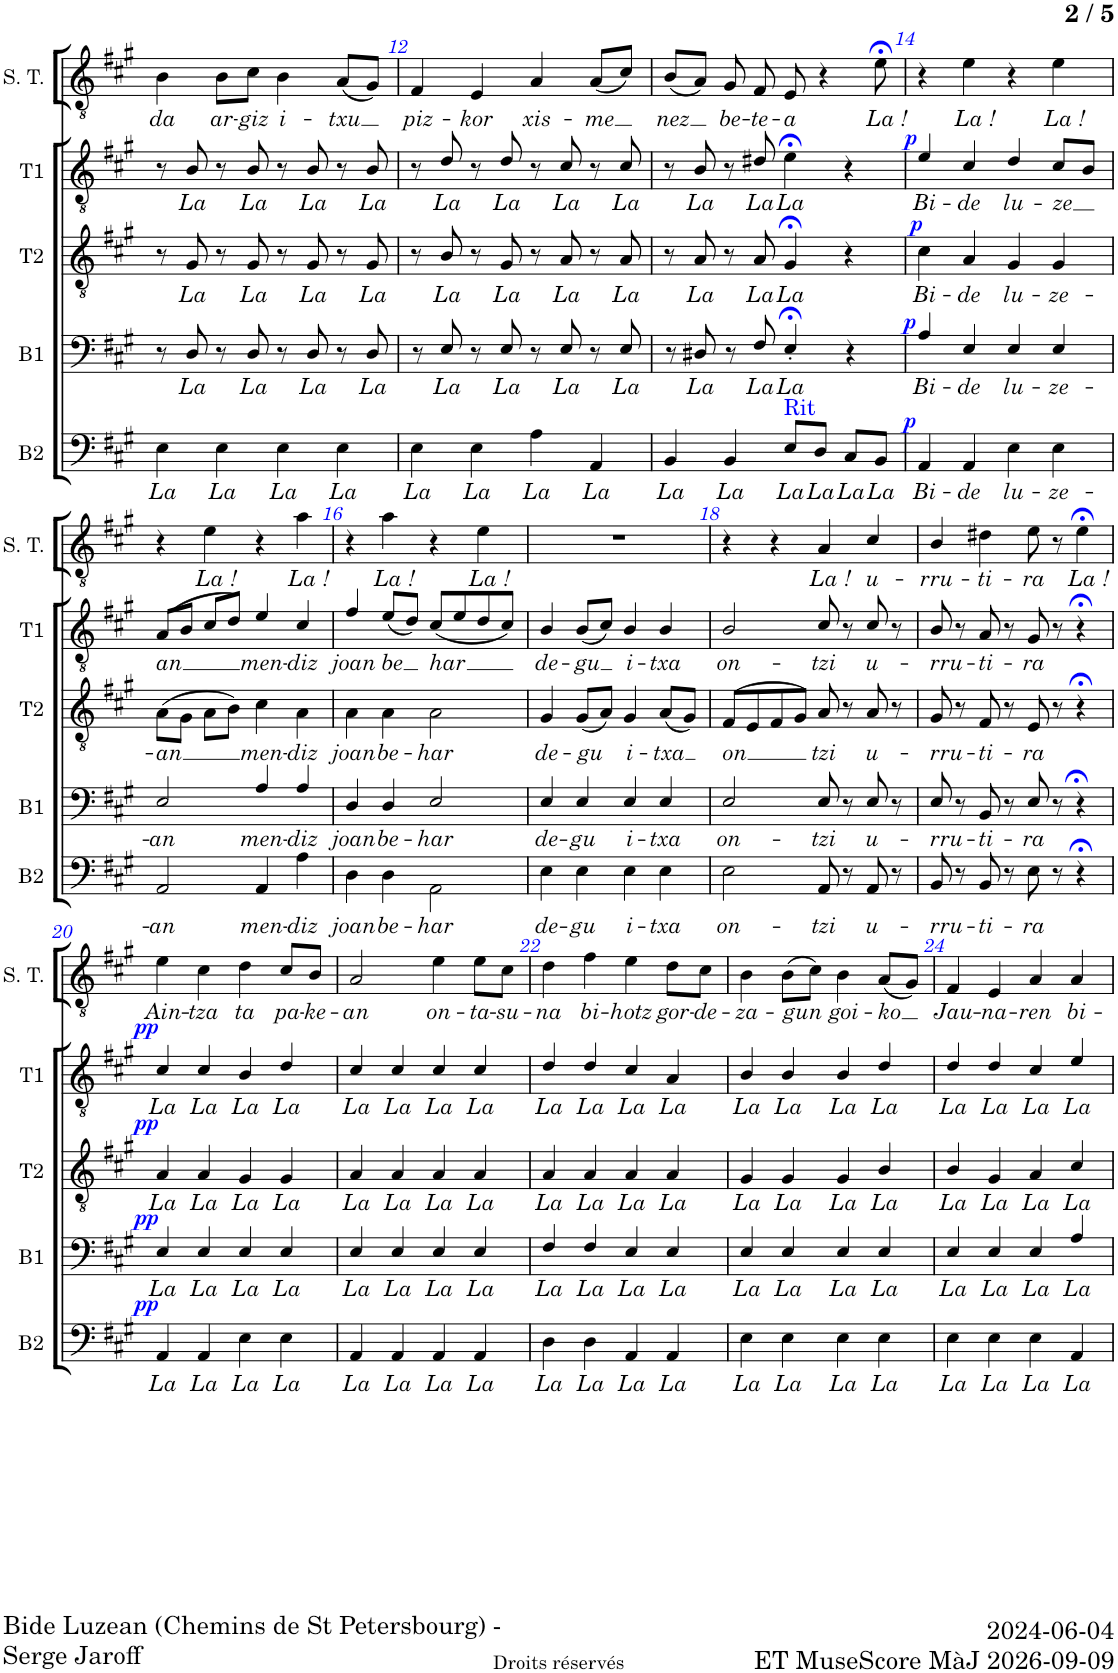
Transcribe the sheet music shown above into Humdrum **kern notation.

**kern	**text	**dynam	**kern	**text	**dynam	**kern	**text	**dynam	**kern	**text	**dynam	**kern	**text
*part5	*part5	*part5	*part4	*part4	*part4	*part3	*part3	*part3	*part2	*part2	*part2	*part1	*part1
*staff5	*staff5	*staff5	*staff4	*staff4	*staff4	*staff3	*staff3	*staff3	*staff2	*staff2	*staff2	*staff1	*staff1
*I"Basse	*	*	*I"Baryton	*	*	*I"Ténor 2	*	*	*I"Ténor 1	*	*	*I"Solo  Ténor	*
*I'B2	*	*	*I'B1	*	*	*I'T2	*	*	*I'T1	*	*	*I'S. T.	*
!!LO:PB:g=z
*clefF4	*	*	*clefF4	*	*	*clefGv2	*	*	*clefGv2	*	*	*clefGv2	*
*k[f#c#g#]	*	*	*k[f#c#g#]	*	*	*k[f#c#g#]	*	*	*k[f#c#g#]	*	*	*k[f#c#g#]	*
*M4/4	*	*	*M4/4	*	*	*M4/4	*	*	*M4/4	*	*	*M4/4	*
*met(c)	*	*	*met(c)	*	*	*met(c)	*	*	*met(c)	*	*	*met(c)	*
=11	=11	=11	=11	=11	=11	=11	=11	=11	=11	=11	=11	=11	=11
!	!LO:LY:b	!	!	!	!	!	!	!	!	!	!	!	!LO:LY:b
4E\	La	.	8r	.	.	8r	.	.	8r	.	.	4B\	da
!	!	!	!	!LO:LY:b	!	!	!LO:LY:b	!	!	!LO:LY:b	!	!	!
.	.	.	8D/	La	.	8G#/	La	.	8B/	La	.	.	.
!	!LO:LY:b	!	!	!	!	!	!	!	!	!	!	!	!LO:LY:b
4E\	La	.	8r	.	.	8r	.	.	8r	.	.	8B\L	ar-
!	!	!	!	!LO:LY:b	!	!	!LO:LY:b	!	!	!LO:LY:b	!	!	!LO:LY:b
.	.	.	8D/	La	.	8G#/	La	.	8B/	La	.	8c#\J	-giz
!	!LO:LY:b	!	!	!	!	!	!	!	!	!	!	!	!LO:LY:b
4E\	La	.	8r	.	.	8r	.	.	8r	.	.	4B\	i-
!	!	!	!	!LO:LY:b	!	!	!LO:LY:b	!	!	!LO:LY:b	!	!	!
.	.	.	8D/	La	.	8G#/	La	.	8B/	La	.	.	.
!	!LO:LY:b	!	!	!	!	!	!	!	!	!	!	!	!LO:LY:b
4E\	La	.	8r	.	.	8r	.	.	8r	.	.	(8A/L	-txu
!	!	!	!	!LO:LY:b	!	!	!LO:LY:b	!	!	!LO:LY:b	!	!	!
.	.	.	8D/	La	.	8G#/	La	.	8B/	La	.	8G#/J)	.
=12	=12	=12	=12	=12	=12	=12	=12	=12	=12	=12	=12	=12	=12
!	!LO:LY:b	!	!	!	!	!	!	!	!	!	!	!	!LO:LY:b
4E\	La	.	8r	.	.	8r	.	.	8r	.	.	4F#/	piz-
!	!	!	!	!LO:LY:b	!	!	!LO:LY:b	!	!	!LO:LY:b	!	!	!
.	.	.	8E/	La	.	8B/	La	.	8d/	La	.	.	.
!	!LO:LY:b	!	!	!	!	!	!	!	!	!	!	!	!LO:LY:b
4E\	La	.	8r	.	.	8r	.	.	8r	.	.	4E/	-kor
!	!	!	!	!LO:LY:b	!	!	!LO:LY:b	!	!	!LO:LY:b	!	!	!
.	.	.	8E/	La	.	8G#/	La	.	8d/	La	.	.	.
!	!LO:LY:b	!	!	!	!	!	!	!	!	!	!	!	!LO:LY:b
4A\	La	.	8r	.	.	8r	.	.	8r	.	.	4A/	xis-
!	!	!	!	!LO:LY:b	!	!	!LO:LY:b	!	!	!LO:LY:b	!	!	!
.	.	.	8E/	La	.	8A/	La	.	8c#/	La	.	.	.
!	!LO:LY:b	!	!	!	!	!	!	!	!	!	!	!	!LO:LY:b
4AA/	La	.	8r	.	.	8r	.	.	8r	.	.	(8A/L	-me
!	!	!	!	!LO:LY:b	!	!	!LO:LY:b	!	!	!LO:LY:b	!	!	!
.	.	.	8E/	La	.	8A/	La	.	8c#/	La	.	8c#/J)	.
=13	=13	=13	=13	=13	=13	=13	=13	=13	=13	=13	=13	=13	=13
!	!LO:LY:b	!	!	!	!	!	!	!	!	!	!	!	!LO:LY:b
4BB/	La	.	8r	.	.	8r	.	.	8r	.	.	(8B/L	nez
!	!	!	!	!LO:LY:b	!	!	!LO:LY:b	!	!	!LO:LY:b	!	!	!
.	.	.	8D#X/	La	.	8A/	La	.	8B/	La	.	8A/J)	.
!	!LO:LY:b	!	!	!	!	!	!	!	!	!	!	!	!LO:LY:b
4BB/	La	.	8r	.	.	8r	.	.	8r	.	.	8G#/	be-
!	!	!	!	!LO:LY:b	!	!	!LO:LY:b	!	!	!LO:LY:b	!	!	!LO:LY:b
.	.	.	8F#/	La	.	8A/	La	.	8d#X/	La	.	8F#/	-te-
!LO:TX:a:color=#0000FF:t=Rit	!	!	!	!	!	!	!	!	!	!	!	!	!
!	!LO:LY:b	!	!	!LO:LY:b	!	!	!LO:LY:b	!	!	!LO:LY:b	!	!	!LO:LY:b
8E/L	La	.	4E;<'/	La	.	4G#;</	La	.	4e;<\	La	.	8E/	-a
!	!LO:LY:b	!	!	!	!	!	!	!	!	!	!	!	!
8D/J	La	.	.	.	.	.	.	.	.	.	.	4r	.
!	!LO:LY:b	!	!	!	!	!	!	!	!	!	!	!	!
8C#/L	La	.	4r	.	.	4r	.	.	4r	.	.	.	.
!	!LO:LY:b	!	!	!	!	!	!	!	!	!	!	!	!LO:LY:b
8BB/J	La	.	.	.	.	.	.	.	.	.	.	8e;<\	La !
=14	=14	=14	=14	=14	=14	=14	=14	=14	=14	=14	=14	=14	=14
!	!LO:LY:b	!LO:DY:a	!	!LO:LY:b	!LO:DY:a	!	!LO:LY:b	!LO:DY:a	!	!LO:LY:b	!LO:DY:a	!	!
4AA/	Bi-	p	4A/	Bi-	p	4c#\	Bi-	p	4e/	Bi-	p	4r	.
!	!LO:LY:b	!	!	!LO:LY:b	!	!	!LO:LY:b	!	!	!LO:LY:b	!	!	!LO:LY:b
4AA/	-de	.	4E/	-de	.	4A/	-de	.	4c#/	-de	.	4e\	La !
!	!LO:LY:b	!	!	!LO:LY:b	!	!	!LO:LY:b	!	!	!LO:LY:b	!	!	!
4E\	lu-	.	4E/	lu-	.	4G#/	lu-	.	4d/	lu-	.	4r	.
!	!LO:LY:b	!	!	!LO:LY:b	!	!	!LO:LY:b	!	!	!LO:LY:b	!	!	!LO:LY:b
4E\	-ze-	.	4E/	-ze-	.	4G#/	-ze-	.	8c#/L	-ze	.	4e\	La !
.	.	.	.	.	.	.	.	.	8B/J	.	.	.	.
!!LO:LB:g=z
=15	=15	=15	=15	=15	=15	=15	=15	=15	=15	=15	=15	=15	=15
!	!LO:LY:b	!	!	!LO:LY:b	!	!	!LO:LY:b	!	!	!LO:LY:b	!	!	!
2AA/	-an	.	2E/	-an	.	(8A\L	-an	.	(>8A/L	an	.	4r	.
.	.	.	.	.	.	8G#\J	.	.	8B/J	.	.	.	.
!	!	!	!	!	!	!	!	!	!	!	!	!	!LO:LY:b
.	.	.	.	.	.	8A\L	.	.	8c#/L	.	.	4e\	La !
.	.	.	.	.	.	8B\J)	.	.	8d/J)	.	.	.	.
!	!LO:LY:b	!	!	!LO:LY:b	!	!	!LO:LY:b	!	!	!LO:LY:b	!	!	!
4AA/	men-	.	4A/	men-	.	4c#\	men-	.	4e/	men-	.	4r	.
!	!LO:LY:b	!	!	!LO:LY:b	!	!	!LO:LY:b	!	!	!LO:LY:b	!	!	!LO:LY:b
4A\	-diz	.	4A/	-diz	.	4A\	-diz	.	4c#/	-diz	.	4a\	La !
=16	=16	=16	=16	=16	=16	=16	=16	=16	=16	=16	=16	=16	=16
!	!LO:LY:b	!	!	!LO:LY:b	!	!	!LO:LY:b	!	!	!LO:LY:b	!	!	!
4D\	joan	.	4D/	joan	.	4A\	joan	.	4f#/	joan	.	4r	.
!	!LO:LY:b	!	!	!LO:LY:b	!	!	!LO:LY:b	!	!	!LO:LY:b	!	!	!LO:LY:b
4D\	be-	.	4D/	be-	.	4A\	be-	.	(8e/L	be	.	4a\	La !
.	.	.	.	.	.	.	.	.	8d/J)	.	.	.	.
!	!LO:LY:b	!	!	!LO:LY:b	!	!	!LO:LY:b	!	!	!LO:LY:b	!	!	!
2AA\	-har	.	2E/	-har	.	2A\	-har	.	(8c#/L	har	.	4r	.
.	.	.	.	.	.	.	.	.	8e/	.	.	.	.
!	!	!	!	!	!	!	!	!	!	!	!	!	!LO:LY:b
.	.	.	.	.	.	.	.	.	8d/	.	.	4e\	La !
.	.	.	.	.	.	.	.	.	8c#/J)	.	.	.	.
=17	=17	=17	=17	=17	=17	=17	=17	=17	=17	=17	=17	=17	=17
!	!LO:LY:b	!	!	!LO:LY:b	!	!	!LO:LY:b	!	!	!LO:LY:b	!	!	!
4E\	de-	.	4E/	de-	.	4G#/	de-	.	4B/	de-	.	1r	.
!	!LO:LY:b	!	!	!LO:LY:b	!	!	!LO:LY:b	!	!	!LO:LY:b	!	!	!
4E\	-gu	.	4E/	-gu	.	(8G#/L	-gu	.	(8B/L	-gu	.	.	.
.	.	.	.	.	.	8A/J)	.	.	8c#/J)	.	.	.	.
!	!LO:LY:b	!	!	!LO:LY:b	!	!	!LO:LY:b	!	!	!LO:LY:b	!	!	!
4E\	i-	.	4E/	i-	.	4G#/	i-	.	4B/	i-	.	.	.
!	!LO:LY:b	!	!	!LO:LY:b	!	!	!LO:LY:b	!	!	!LO:LY:b	!	!	!
4E\	-txa	.	4E/	-txa	.	(8A/L	-txa	.	4B/	-txa	.	.	.
.	.	.	.	.	.	8G#/J)	.	.	.	.	.	.	.
=18	=18	=18	=18	=18	=18	=18	=18	=18	=18	=18	=18	=18	=18
!	!LO:LY:b	!	!	!LO:LY:b	!	!	!LO:LY:b	!	!	!LO:LY:b	!	!	!
2E\	on-	.	2E/	on-	.	(>8F#/L	on	.	2B/	on-	.	4r	.
.	.	.	.	.	.	8E/	.	.	.	.	.	.	.
.	.	.	.	.	.	8F#/	.	.	.	.	.	4r	.
.	.	.	.	.	.	8G#/J)	.	.	.	.	.	.	.
!	!LO:LY:b	!	!	!LO:LY:b	!	!	!LO:LY:b	!	!	!LO:LY:b	!	!	!LO:LY:b
8AA/	-tzi	.	8E/	-tzi	.	8A/	tzi	.	8c#/	-tzi	.	4A/	La !
8r	.	.	8r	.	.	8r	.	.	8r	.	.	.	.
!	!LO:LY:b	!	!	!LO:LY:b	!	!	!LO:LY:b	!	!	!LO:LY:b	!	!	!LO:LY:b
8AA/	u-	.	8E/	u-	.	8A/	u-	.	8c#/	u-	.	4c#/	u-
8r	.	.	8r	.	.	8r	.	.	8r	.	.	.	.
=19	=19	=19	=19	=19	=19	=19	=19	=19	=19	=19	=19	=19	=19
!	!LO:LY:b	!	!	!LO:LY:b	!	!	!LO:LY:b	!	!	!LO:LY:b	!	!	!LO:LY:b
8BB/	-rru-	.	8E/	-rru-	.	8G#/	-rru-	.	8B/	-rru-	.	4B/	-rru-
8r	.	.	8r	.	.	8r	.	.	8r	.	.	.	.
!	!LO:LY:b	!	!	!LO:LY:b	!	!	!LO:LY:b	!	!	!LO:LY:b	!	!	!LO:LY:b
8BB/	-ti-	.	8BB/	-ti-	.	8F#/	-ti-	.	8A/	-ti-	.	4d#X\	-ti-
8r	.	.	8r	.	.	8r	.	.	8r	.	.	.	.
!	!LO:LY:b	!	!	!LO:LY:b	!	!	!LO:LY:b	!	!	!LO:LY:b	!	!	!LO:LY:b
8E\	-ra	.	8E/	-ra	.	8E/	-ra	.	8G#/	-ra	.	8e\	-ra
8r	.	.	8r	.	.	8r	.	.	8r	.	.	8r	.
!	!	!	!	!	!	!	!	!	!	!	!	!	!LO:LY:b
4r;<	.	.	4r	.	.	4r;<	.	.	4r;<	.	.	4e;<\	La !
!!LO:LB:g=z
=20	=20	=20	=20	=20	=20	=20	=20	=20	=20	=20	=20	=20	=20
!	!LO:LY:b	!LO:DY:a	!	!LO:LY:b	!LO:DY:a	!	!LO:LY:b	!LO:DY:a	!	!LO:LY:b	!LO:DY:a	!	!LO:LY:b
4AA/	La	pp	4E/	La	pp	4A/	La	pp	4c#/	La	pp	4e\	Ain-
!	!LO:LY:b	!	!	!LO:LY:b	!	!	!LO:LY:b	!	!	!LO:LY:b	!	!	!LO:LY:b
4AA/	La	.	4E/	La	.	4A/	La	.	4c#/	La	.	4c#\	-tza
!	!LO:LY:b	!	!	!LO:LY:b	!	!	!LO:LY:b	!	!	!LO:LY:b	!	!	!LO:LY:b
4E\	La	.	4E/	La	.	4G#/	La	.	4B/	La	.	4d\	ta
!	!LO:LY:b	!	!	!LO:LY:b	!	!	!LO:LY:b	!	!	!LO:LY:b	!	!	!LO:LY:b
4E\	La	.	4E/	La	.	4G#/	La	.	4d/	La	.	8c#/L	pa-
!	!	!	!	!	!	!	!	!	!	!	!	!	!LO:LY:b
.	.	.	.	.	.	.	.	.	.	.	.	8B/J	-ke-
=21	=21	=21	=21	=21	=21	=21	=21	=21	=21	=21	=21	=21	=21
!	!LO:LY:b	!	!	!LO:LY:b	!	!	!LO:LY:b	!	!	!LO:LY:b	!	!	!LO:LY:b
4AA/	La	.	4E/	La	.	4A/	La	.	4c#/	La	.	2A/	-an
!	!LO:LY:b	!	!	!LO:LY:b	!	!	!LO:LY:b	!	!	!LO:LY:b	!	!	!
4AA/	La	.	4E/	La	.	4A/	La	.	4c#/	La	.	.	.
!	!LO:LY:b	!	!	!LO:LY:b	!	!	!LO:LY:b	!	!	!LO:LY:b	!	!	!LO:LY:b
4AA/	La	.	4E/	La	.	4A/	La	.	4c#/	La	.	4e\	on-
!	!LO:LY:b	!	!	!LO:LY:b	!	!	!LO:LY:b	!	!	!LO:LY:b	!	!	!LO:LY:b
4AA/	La	.	4E/	La	.	4A/	La	.	4c#/	La	.	8e\L	-ta-
!	!	!	!	!	!	!	!	!	!	!	!	!	!LO:LY:b
.	.	.	.	.	.	.	.	.	.	.	.	8c#\J	-su-
=22	=22	=22	=22	=22	=22	=22	=22	=22	=22	=22	=22	=22	=22
!	!LO:LY:b	!	!	!LO:LY:b	!	!	!LO:LY:b	!	!	!LO:LY:b	!	!	!LO:LY:b
4D\	La	.	4F#/	La	.	4A/	La	.	4d/	La	.	4d\	-na
!	!LO:LY:b	!	!	!LO:LY:b	!	!	!LO:LY:b	!	!	!LO:LY:b	!	!	!LO:LY:b
4D\	La	.	4F#/	La	.	4A/	La	.	4d/	La	.	4f#\	bi-
!	!LO:LY:b	!	!	!LO:LY:b	!	!	!LO:LY:b	!	!	!LO:LY:b	!	!	!LO:LY:b
4AA/	La	.	4E/	La	.	4A/	La	.	4c#/	La	.	4e\	-hotz
!	!LO:LY:b	!	!	!LO:LY:b	!	!	!LO:LY:b	!	!	!LO:LY:b	!	!	!LO:LY:b
4AA/	La	.	4E/	La	.	4A/	La	.	4A/	La	.	8d\L	gor-
!	!	!	!	!	!	!	!	!	!	!	!	!	!LO:LY:b
.	.	.	.	.	.	.	.	.	.	.	.	8c#\J	-de-
=23	=23	=23	=23	=23	=23	=23	=23	=23	=23	=23	=23	=23	=23
!	!LO:LY:b	!	!	!LO:LY:b	!	!	!LO:LY:b	!	!	!LO:LY:b	!	!	!LO:LY:b
4E\	La	.	4E/	La	.	4G#/	La	.	4B/	La	.	4B\	-za-
!	!LO:LY:b	!	!	!LO:LY:b	!	!	!LO:LY:b	!	!	!LO:LY:b	!	!	!LO:LY:b
4E\	La	.	4E/	La	.	4G#/	La	.	4B/	La	.	(8B\L	-gun
.	.	.	.	.	.	.	.	.	.	.	.	8c#\J)	.
!	!LO:LY:b	!	!	!LO:LY:b	!	!	!LO:LY:b	!	!	!LO:LY:b	!	!	!LO:LY:b
4E\	La	.	4E/	La	.	4G#/	La	.	4B/	La	.	4B\	goi-
!	!LO:LY:b	!	!	!LO:LY:b	!	!	!LO:LY:b	!	!	!LO:LY:b	!	!	!LO:LY:b
4E\	La	.	4E/	La	.	4B/	La	.	4d/	La	.	(8A/L	-ko
.	.	.	.	.	.	.	.	.	.	.	.	8G#/J)	.
=24	=24	=24	=24	=24	=24	=24	=24	=24	=24	=24	=24	=24	=24
!	!LO:LY:b	!	!	!LO:LY:b	!	!	!LO:LY:b	!	!	!LO:LY:b	!	!	!LO:LY:b
4E\	La	.	4E/	La	.	4B/	La	.	4d/	La	.	4F#/	Jau-
!	!LO:LY:b	!	!	!LO:LY:b	!	!	!LO:LY:b	!	!	!LO:LY:b	!	!	!LO:LY:b
4E\	La	.	4E/	La	.	4G#/	La	.	4d/	La	.	4E/	-na-
!	!LO:LY:b	!	!	!LO:LY:b	!	!	!LO:LY:b	!	!	!LO:LY:b	!	!	!LO:LY:b
4E\	La	.	4E/	La	.	4A/	La	.	4c#/	La	.	4A/	-ren
!	!LO:LY:b	!	!	!LO:LY:b	!	!	!LO:LY:b	!	!	!LO:LY:b	!	!	!LO:LY:b
4AA/	La	.	4A/	La	.	4c#/	La	.	4e/	La	.	4A/	bi-
=	=	=	=	=	=	=	=	=	=	=	=	=	=
*-	*-	*-	*-	*-	*-	*-	*-	*-	*-	*-	*-	*-	*-
